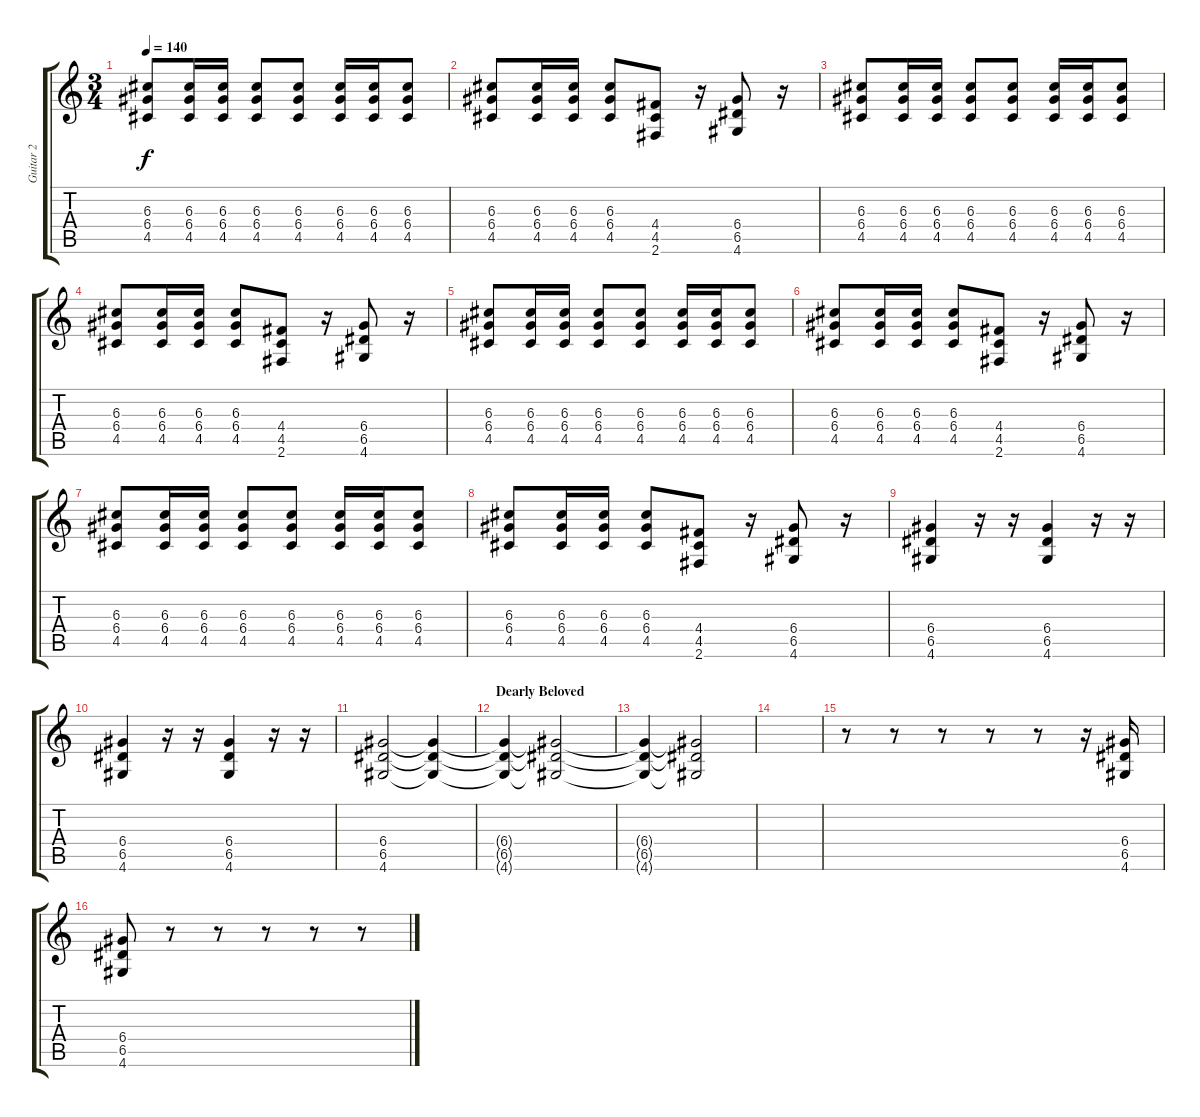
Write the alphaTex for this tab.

\track ("Guitar 2" "Guitar 2") {instrument distortionguitar}
\staff {score tabs}
\tuning (E4 B3 G3 D3 A2 E2) {hide}
\ts (3 4)
\tempo 140
\clef g2
\ks c
(6.3 6.4 4.5).8{dy f} (6.3 6.4 4.5).16 (6.3 6.4 4.5).16 (6.3 6.4 4.5).8 (6.3 6.4 4.5).8 (6.3 6.4 4.5).16 (6.3 6.4 4.5).16 (6.3 6.4 4.5).8 |
(6.3 6.4 4.5).8 (6.3 6.4 4.5).16 (6.3 6.4 4.5).16 (6.3 6.4 4.5).8 (4.4 4.5 2.6).8 r.16 (6.4 6.5 4.6).8 r.16 |
(6.3 6.4 4.5).8 (6.3 6.4 4.5).16 (6.3 6.4 4.5).16 (6.3 6.4 4.5).8 (6.3 6.4 4.5).8 (6.3 6.4 4.5).16 (6.3 6.4 4.5).16 (6.3 6.4 4.5).8 |
(6.3 6.4 4.5).8 (6.3 6.4 4.5).16 (6.3 6.4 4.5).16 (6.3 6.4 4.5).8 (4.4 4.5 2.6).8 r.16 (6.4 6.5 4.6).8 r.16 |
(6.3 6.4 4.5).8 (6.3 6.4 4.5).16 (6.3 6.4 4.5).16 (6.3 6.4 4.5).8 (6.3 6.4 4.5).8 (6.3 6.4 4.5).16 (6.3 6.4 4.5).16 (6.3 6.4 4.5).8 |
(6.3 6.4 4.5).8 (6.3 6.4 4.5).16 (6.3 6.4 4.5).16 (6.3 6.4 4.5).8 (4.4 4.5 2.6).8 r.16 (6.4 6.5 4.6).8 r.16 |
(6.3 6.4 4.5).8 (6.3 6.4 4.5).16 (6.3 6.4 4.5).16 (6.3 6.4 4.5).8 (6.3 6.4 4.5).8 (6.3 6.4 4.5).16 (6.3 6.4 4.5).16 (6.3 6.4 4.5).8 |
(6.3 6.4 4.5).8 (6.3 6.4 4.5).16 (6.3 6.4 4.5).16 (6.3 6.4 4.5).8 (4.4 4.5 2.6).8 r.16 (6.4 6.5 4.6).8 r.16 |
(6.4 6.5 4.6).4 r.16 r.16 (6.4 6.5 4.6).4 r.16 r.16 |
(6.4 6.5 4.6).4 r.16 r.16 (6.4 6.5 4.6).4 r.16 r.16 |
(6.4 6.5 4.6).2 (6.4{t} 6.5{t} 4.6{t}).4 |
\section ("" "Dearly Beloved")
(6.4{t} 6.5{t} 4.6{t}).4 (6.4{t} 6.5{t} 4.6{t}).2 |
(6.4{t} 6.5{t} 4.6{t}).4 (6.4{t} 6.5{t} 4.6{t}).2 |
|
r.8 r.8 r.8 r.8 r.8 r.16 (6.4 6.5 4.6).16 |
(6.4 6.5 4.6).8 r.8 r.8 r.8 r.8 r.8
